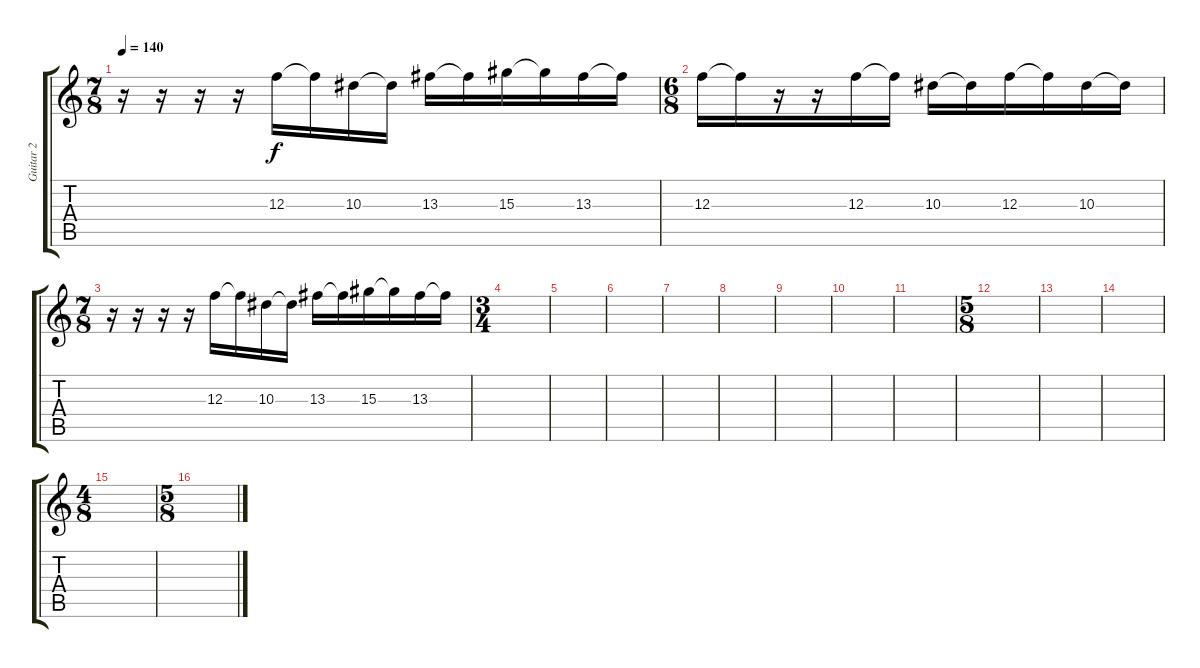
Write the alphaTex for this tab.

\track ("Guitar 2" "Guitar 2") {instrument distortionguitar}
\staff {score tabs}
\tuning (D4 A3 F3 C3 G2 D2) {hide}
\ts (7 8)
\tempo 140
\clef g2
\ks c
r.16{dy f} r.16 r.16 r.16 12.3.16 12.3{t}.16 10.3.16 10.3{t}.16 13.3.16 13.3{t}.16 15.3.16 15.3{t}.16 13.3.16 13.3{t}.16 |
\ts (6 8)
12.3.16 12.3{t}.16 r.16 r.16 12.3.16 12.3{t}.16 10.3.16 10.3{t}.16 12.3.16 12.3{t}.16 10.3.16 10.3{t}.16 |
\ts (7 8)
r.16 r.16 r.16 r.16 12.3.16 12.3{t}.16 10.3.16 10.3{t}.16 13.3.16 13.3{t}.16 15.3.16 15.3{t}.16 13.3.16 13.3{t}.16 |
\ts (3 4)
|
|
|
|
|
|
|
|
\ts (5 8)
|
|
|
\ts (4 8)
|
\ts (5 8)
